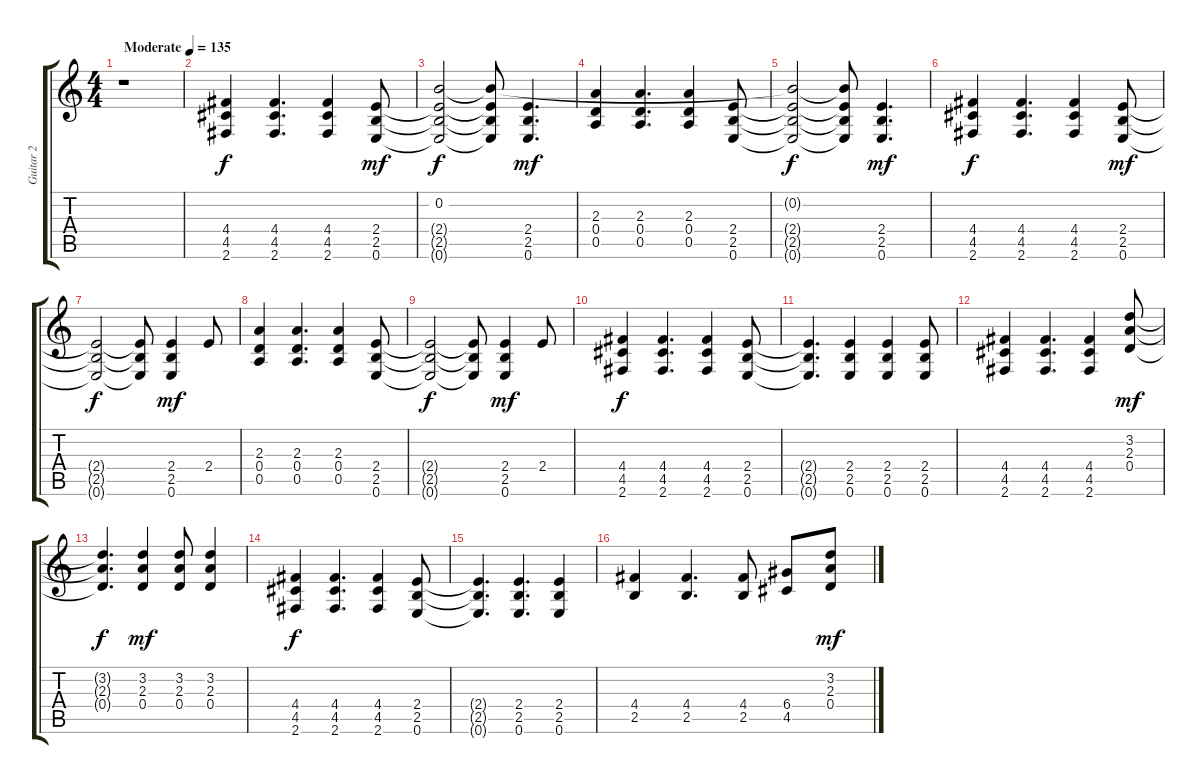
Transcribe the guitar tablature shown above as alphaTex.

\track ("Guitar 2" "Guitar 2") {instrument distortionguitar}
\staff {score tabs}
\tuning (E4 B3 G3 D3 A2 E2) {hide}
\ts (4 4)
\tempo (135 "Moderate")
\clef g2
\ks c
r.1{dy f instrument distortionguitar} |
(4.4 4.5 2.6).4 (4.4 4.5 2.6).4{d} (4.4 4.5 2.6).4 (2.4 2.5 0.6).8{dy mf} |
(0.2 2.4{t} 2.5{t} 0.6{t}).2{dy f} (0.2{t} 2.4{t} 2.5{t} 0.6{t}).8 (2.4 2.5 0.6).4{d dy mf} |
(2.3 0.4 0.5).4 (2.3 0.4 0.5).4{d} (2.3 0.4 0.5).4 (2.4 2.5 0.6).8 |
(0.2{t} 2.4{t} 2.5{t} 0.6{t}).2{dy f} (0.2{t} 2.4{t} 2.5{t} 0.6{t}).8 (2.4 2.5 0.6).4{d dy mf} |
(4.4 4.5 2.6).4{dy f} (4.4 4.5 2.6).4{d} (4.4 4.5 2.6).4 (2.4 2.5 0.6).8{dy mf} |
(2.4{t} 2.5{t} 0.6{t}).2{dy f} (2.4{t} 2.5{t} 0.6{t}).8 (2.4 2.5 0.6).4{dy mf} 2.4.8 |
(2.3 0.4 0.5).4 (2.3 0.4 0.5).4{d} (2.3 0.4 0.5).4 (2.4 2.5 0.6).8 |
(2.4{t} 2.5{t} 0.6{t}).2{dy f} (2.4{t} 2.5{t} 0.6{t}).8 (2.4 2.5 0.6).4{dy mf} 2.4.8 |
(4.4 4.5 2.6).4{dy f} (4.4 4.5 2.6).4{d} (4.4 4.5 2.6).4 (2.4 2.5 0.6).8 |
(2.4{t} 2.5{t} 0.6{t}).4{d} (2.4 2.5 0.6).4 (2.4 2.5 0.6).4 (2.4 2.5 0.6).8 |
(4.4 4.5 2.6).4 (4.4 4.5 2.6).4{d} (4.4 4.5 2.6).4 (3.2 2.3 0.4).8{dy mf} |
(3.2{t} 2.3{t} 0.4{t}).4{d dy f} (3.2 2.3 0.4).4{dy mf} (3.2 2.3 0.4).8 (3.2 2.3 0.4).4 |
(4.4 4.5 2.6).4{dy f} (4.4 4.5 2.6).4{d} (4.4 4.5 2.6).4 (2.4 2.5 0.6).8 |
(2.4{t} 2.5{t} 0.6{t}).4{d} (2.4 2.5 0.6).4{d} (2.4 2.5 0.6).4 |
(4.4 2.5).4 (4.4 2.5).4{d} (4.4 2.5).8 (6.4 4.5).8 (3.2 2.3 0.4).8{dy mf}
